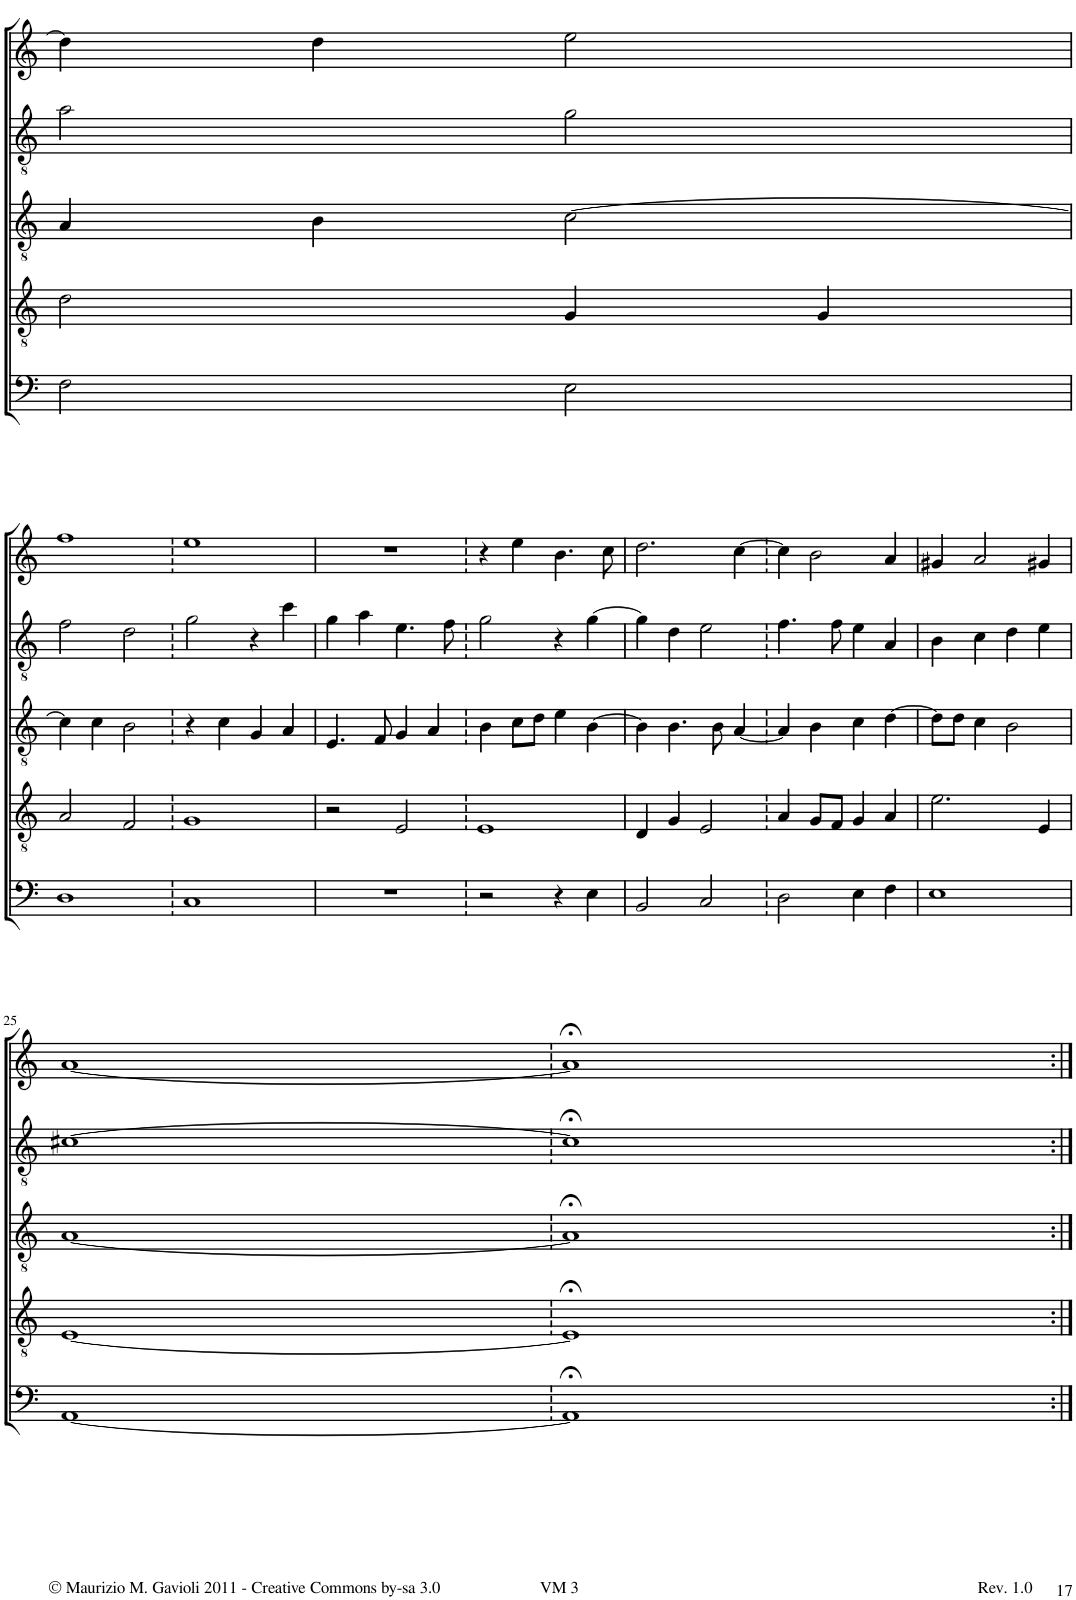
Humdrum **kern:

**kern	**kern	**kern	**kern	**kern
*part5	*part4	*part3	*part2	*part1
*staff5	*staff4	*staff3	*staff2	*staff1
*I"Bassus	*I"Quintus	*I"Tenor	*I"Altus	*I"Cantus
!!LO:PB:g=z
*clefF4	*clefGv2	*clefGv2	*clefGv2	*clefG2
*k[]	*k[]	*k[]	*k[]	*k[]
*M2/2	*M2/2	*M2/2	*M2/2	*M2/2
=20X69	=20X69	=20X69	=20X69	=20X69
2F\	2d\	4A/	2a\	4dd\]
.	.	4B\	.	4dd\
2E\	4G/	[2c\	2g\	2ee\
.	4G/	.	.	.
!!LO:LB:g=z
=21	=21	=21	=21	=21
1D	2A/	4c\]	2f\	1ff
.	.	4c\	.	.
.	2F/	2B\	2d\	.
=21X70	=21X70	=21X70	=21X70	=21X70
1C	1G	4r	2g\	1ee
.	.	4c\	.	.
.	.	4G/	4r	.
.	.	4A/	4cc\	.
=22	=22	=22	=22	=22
1r	2r	4.E/	4g\	1r
.	.	.	4a\	.
.	.	8F/	.	.
.	2E/	4G/	4.e\	.
.	.	4A/	.	.
.	.	.	8f\	.
=22X71	=22X71	=22X71	=22X71	=22X71
2r	1E	4B\	2g\	4r
.	.	8c\L	.	4ee\
.	.	8d\J	.	.
4r	.	4e\	4r	4.b\
4E\	.	[4B\	[4g\	.
.	.	.	.	8cc\
=23	=23	=23	=23	=23
2BB/	4D/	4B\]	4g\]	2.dd\
.	4G/	4.B\	4d\	.
2C/	2E/	.	2e\	.
.	.	8B\	.	.
.	.	[4A/	.	[4cc\
=23X72	=23X72	=23X72	=23X72	=23X72
2D\	4A/	4A/]	4.f\	4cc\]
.	8G/L	4B\	.	2b\
.	8F/J	.	8f\	.
4E\	4G/	4c\	4e\	.
4F\	4A/	[4d\	4A/	4a/
=24	=24	=24	=24	=24
1E	2.e\	8d\L]	4B\	4g#X/
.	.	8d\J	.	.
.	.	4c\	4c\	2a/
.	.	2B\	4d\	.
.	4E/	.	4e\	4g#X/
!!LO:LB:g=z
=25	=25	=25	=25	=25
[1AA	[1E	[1A	[1c#X	[1a
=25X73	=25X73	=25X73	=25X73	=25X73
1AA;<]	1E;<]	1A;<]	1c#;<]	1a;<]
=:|!	=:|!	=:|!	=:|!	=:|!
*-	*-	*-	*-	*-
